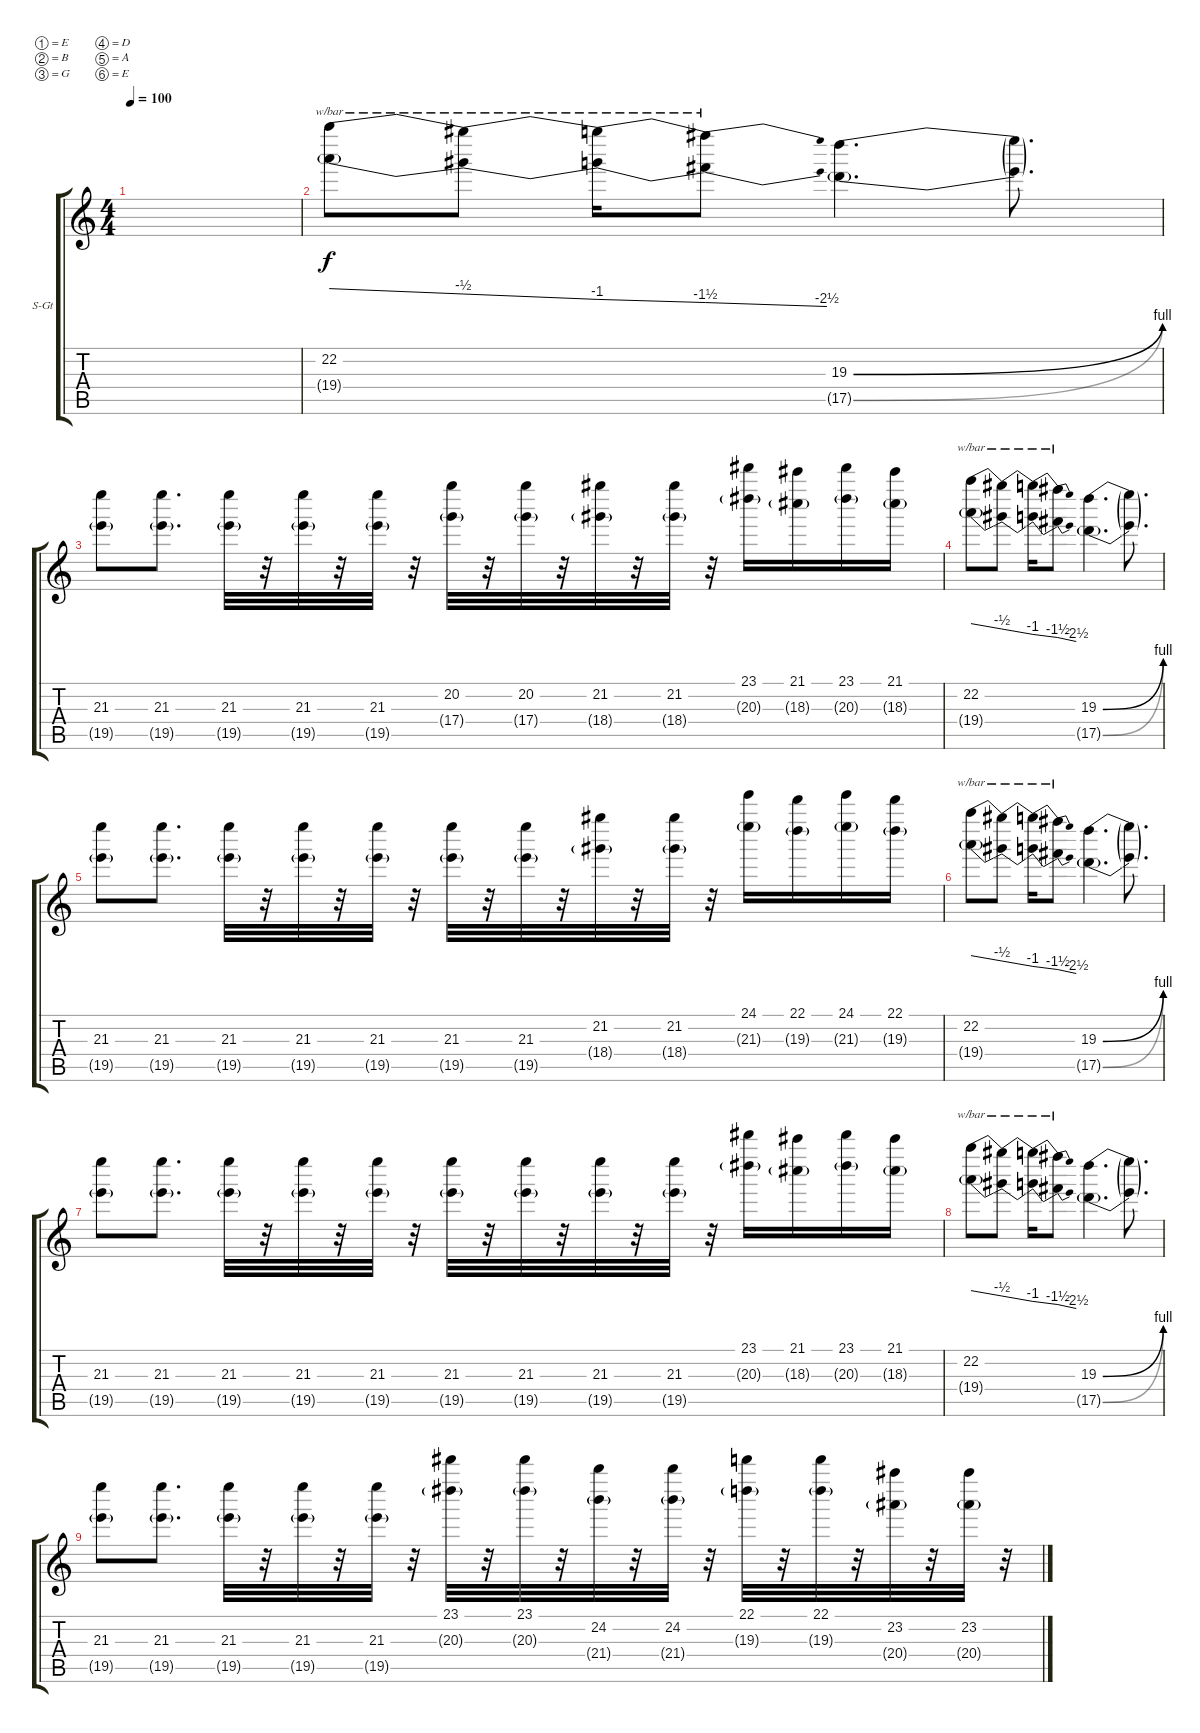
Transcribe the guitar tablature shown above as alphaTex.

\bracketExtendMode groupsimilarinstruments
\firstSystemTrackNameOrientation horizontal
\otherSystemsTrackNameOrientation horizontal
\track ("'Flute' sound effect" "S-Gt") {instrument acousticguitarsteel}
\staff {score tabs}
\tuning (E5 B4 G4 D4 A3 E3)
\ts (4 4)
\tempo 100
\clef g2
\ks c
|
(22.2 19.4{g}).8{tbe (dive default 30 0 60 -2)} (22.2{t} 19.4{t}).8{tbe (dive default 0 -2 60 -4)} (22.2{t} 19.4{t}).16{tbe (dive default 0 -4 60 -6)} (22.2{t} 19.4{t}).8{tbe (dive default 0 -6 60 -10)} (19.3{be (bend 0 0 60 4)} 17.5{be (bend 0 0 60 4) g}).4{d} (19.3{t} 17.5{t}).8{d} |
(21.3 19.5{g}).8 (21.3 19.5{g}).8{d} (21.3 19.5{g}).32 r.32 (21.3 19.5{g}).32 r.32 (21.3 19.5{g}).32 r.32 (20.2 17.4{g}).32 r.32 (20.2 17.4{g}).32 r.32 (21.2 18.4{g}).32 r.32 (21.2 18.4{g}).32 r.32 (23.1 20.3{g}).16 (21.1 18.3{g}).16 (23.1 20.3{g}).16 (21.1 18.3{g}).16 |
(22.2 19.4{g}).8{tbe (dive default 30 0 60 -2)} (22.2{t} 19.4{t}).8{tbe (dive default 0 -2 60 -4)} (22.2{t} 19.4{t}).16{tbe (dive default 0 -4 60 -6)} (22.2{t} 19.4{t}).8{tbe (dive default 0 -6 60 -10)} (19.3{be (bend 0 0 60 4)} 17.5{be (bend 0 0 60 4) g}).4{d} (19.3{t} 17.5{t}).8{d} |
(21.3 19.5{g}).8 (21.3 19.5{g}).8{d} (21.3 19.5{g}).32 r.32 (21.3 19.5{g}).32 r.32 (21.3 19.5{g}).32 r.32 (21.3 19.5{g}).32 r.32 (21.3 19.5{g}).32 r.32 (21.2 18.4{g}).32 r.32 (21.2 18.4{g}).32 r.32 (24.1 21.3{g}).16 (22.1 19.3{g}).16 (24.1 21.3{g}).16 (22.1 19.3{g}).16 |
(22.2 19.4{g}).8{tbe (dive default 30 0 60 -2)} (22.2{t} 19.4{t}).8{tbe (dive default 0 -2 60 -4)} (22.2{t} 19.4{t}).16{tbe (dive default 0 -4 60 -6)} (22.2{t} 19.4{t}).8{tbe (dive default 0 -6 60 -10)} (19.3{be (bend 0 0 60 4)} 17.5{be (bend 0 0 60 4) g}).4{d} (19.3{t} 17.5{t}).8{d} |
(21.3 19.5{g}).8 (21.3 19.5{g}).8{d} (21.3 19.5{g}).32 r.32 (21.3 19.5{g}).32 r.32 (21.3 19.5{g}).32 r.32 (21.3 19.5{g}).32 r.32 (21.3 19.5{g}).32 r.32 (21.3 19.5{g}).32 r.32 (21.3 19.5{g}).32 r.32 (23.1 20.3{g}).16 (21.1 18.3{g}).16 (23.1 20.3{g}).16 (21.1 18.3{g}).16 |
(22.2 19.4{g}).8{tbe (dive default 30 0 60 -2)} (22.2{t} 19.4{t}).8{tbe (dive default 0 -2 60 -4)} (22.2{t} 19.4{t}).16{tbe (dive default 0 -4 60 -6)} (22.2{t} 19.4{t}).8{tbe (dive default 0 -6 60 -10)} (19.3{be (bend 0 0 60 4)} 17.5{be (bend 0 0 60 4) g}).4{d} (19.3{t} 17.5{t}).8{d} |
(21.3 19.5{g}).8 (21.3 19.5{g}).8{d} (21.3 19.5{g}).32 r.32 (21.3 19.5{g}).32 r.32 (21.3 19.5{g}).32 r.32 (23.1 20.3{g}).32 r.32 (23.1 20.3{g}).32 r.32 (24.2 21.4{g}).32 r.32 (24.2 21.4{g}).32 r.32 (22.1 19.3{g}).32 r.32 (22.1 19.3{g}).32 r.32 (23.2 20.4{g}).32 r.32 (23.2 20.4{g}).32 r.32
